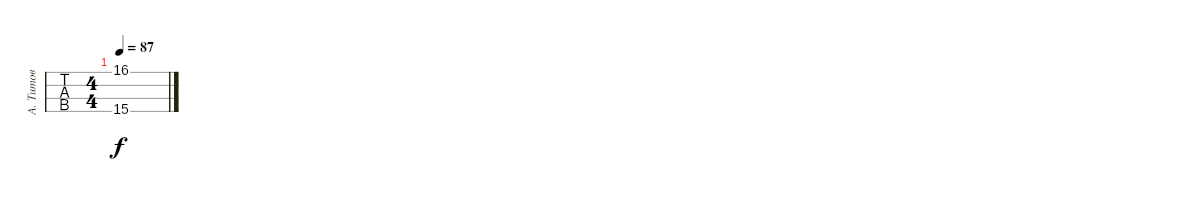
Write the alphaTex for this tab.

\track ("А. Титов" "А. Титов") {instrument fretlessbass}
\staff {tabs}
\tuning (G2 D2 A1 E1) {hide}
\ts (4 4)
\tempo 87
\clef f4
\ks c
(16.1{t} 15.4{t}).1{dy f}
